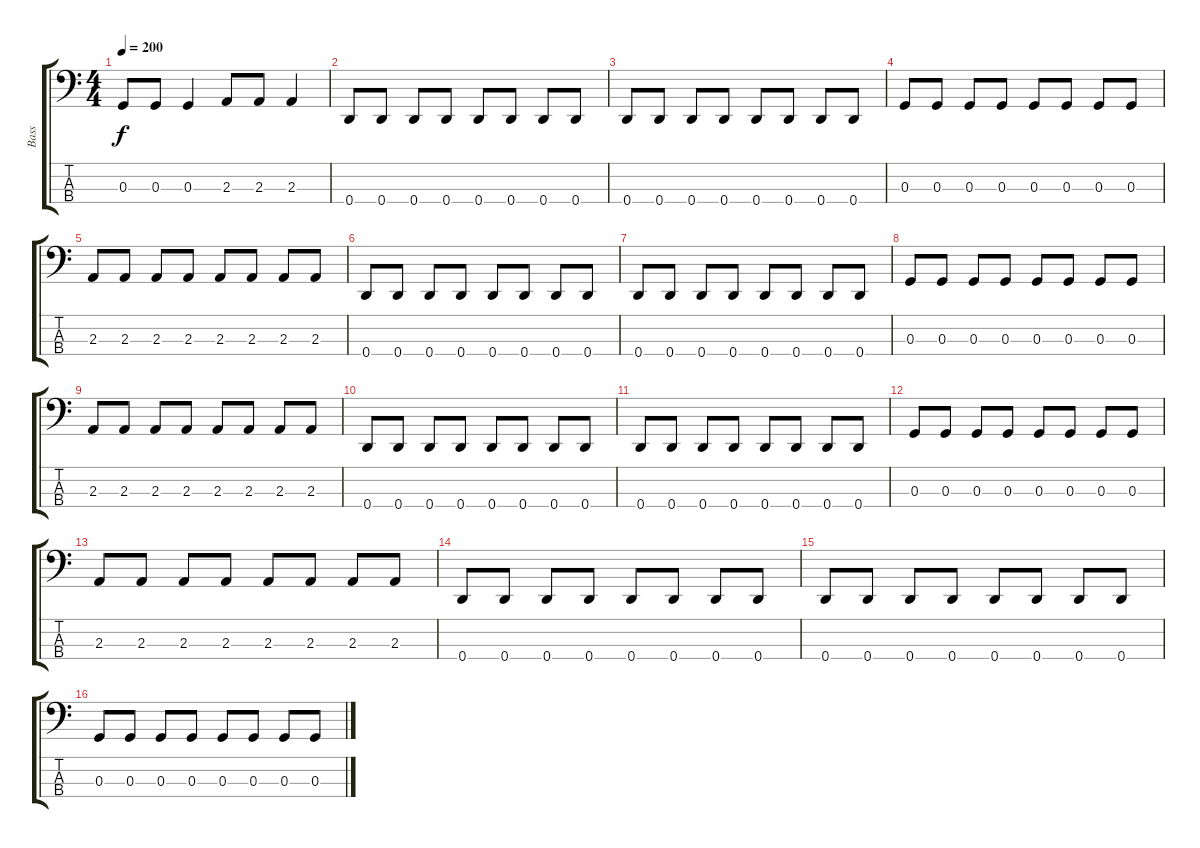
\track ("Bass" "Bass") {instrument electricbasspick}
\staff {score tabs}
\tuning (F2 C2 G1 D1) {hide}
\ts (4 4)
\tempo 200
\clef f4
\ks c
0.3.8{dy f} 0.3.8 0.3.4 2.3.8 2.3.8 2.3.4 |
0.4.8 0.4.8 0.4.8 0.4.8 0.4.8 0.4.8 0.4.8 0.4.8 |
0.4.8 0.4.8 0.4.8 0.4.8 0.4.8 0.4.8 0.4.8 0.4.8 |
0.3.8 0.3.8 0.3.8 0.3.8 0.3.8 0.3.8 0.3.8 0.3.8 |
2.3.8 2.3.8 2.3.8 2.3.8 2.3.8 2.3.8 2.3.8 2.3.8 |
0.4.8 0.4.8 0.4.8 0.4.8 0.4.8 0.4.8 0.4.8 0.4.8 |
0.4.8 0.4.8 0.4.8 0.4.8 0.4.8 0.4.8 0.4.8 0.4.8 |
0.3.8 0.3.8 0.3.8 0.3.8 0.3.8 0.3.8 0.3.8 0.3.8 |
2.3.8 2.3.8 2.3.8 2.3.8 2.3.8 2.3.8 2.3.8 2.3.8 |
0.4.8 0.4.8 0.4.8 0.4.8 0.4.8 0.4.8 0.4.8 0.4.8 |
0.4.8 0.4.8 0.4.8 0.4.8 0.4.8 0.4.8 0.4.8 0.4.8 |
0.3.8 0.3.8 0.3.8 0.3.8 0.3.8 0.3.8 0.3.8 0.3.8 |
2.3.8 2.3.8 2.3.8 2.3.8 2.3.8 2.3.8 2.3.8 2.3.8 |
0.4.8 0.4.8 0.4.8 0.4.8 0.4.8 0.4.8 0.4.8 0.4.8 |
0.4.8 0.4.8 0.4.8 0.4.8 0.4.8 0.4.8 0.4.8 0.4.8 |
0.3.8 0.3.8 0.3.8 0.3.8 0.3.8 0.3.8 0.3.8 0.3.8
